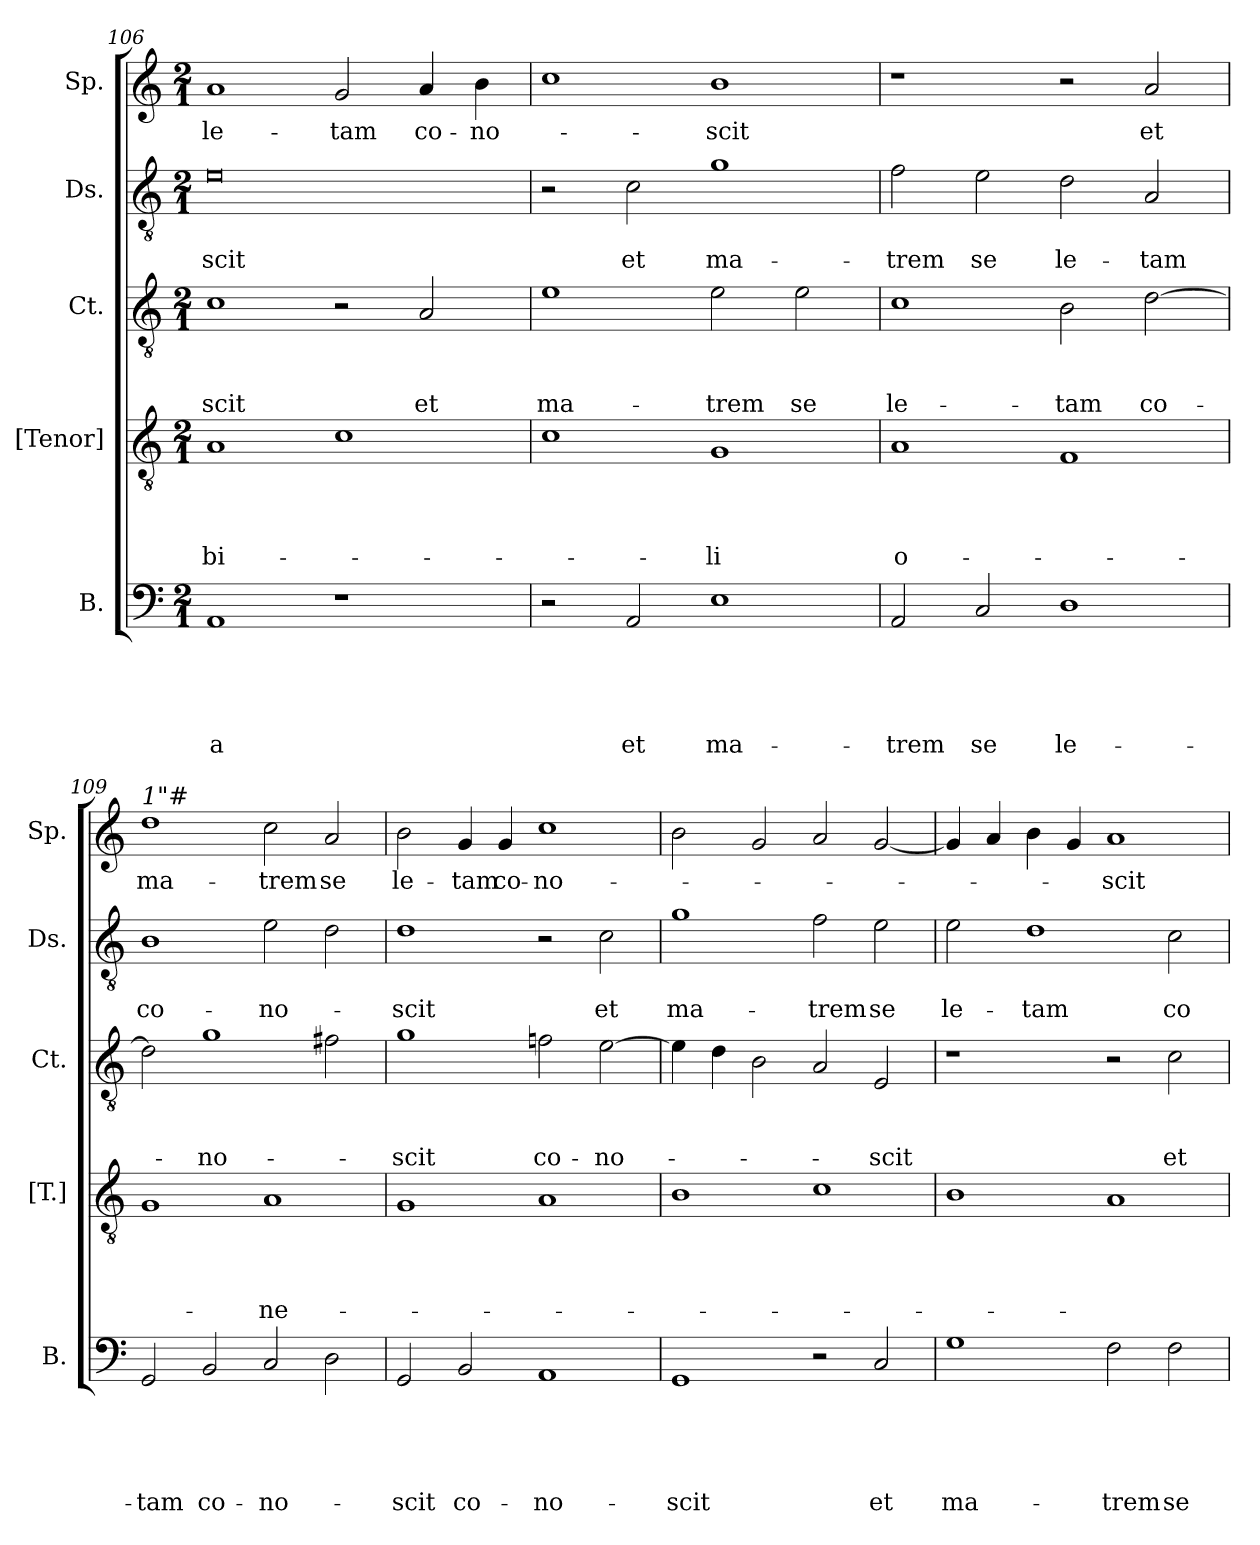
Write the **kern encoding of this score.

**kern	**text	**text	**text	**text	**text	**kern	**text	**text	**text	**text	**kern	**text	**text	**text	**kern	**text	**text	**kern	**text
*part5	*part5	*part5	*part5	*part5	*part5	*part4	*part4	*part4	*part4	*part4	*part3	*part3	*part3	*part3	*part2	*part2	*part2	*part1	*part1
*staff5	*staff5	*staff5	*staff5	*staff5	*staff5	*staff4	*staff4	*staff4	*staff4	*staff4	*staff3	*staff3	*staff3	*staff3	*staff2	*staff2	*staff2	*staff1	*staff1
*I"B.	*	*	*	*	*	*I"[Tenor]	*	*	*	*	*I"Ct.	*	*	*	*I"Ds.	*	*	*I"Sp.	*
*I'B.	*	*	*	*	*	*I'[T.]	*	*	*	*	*I'Ct.	*	*	*	*I'Ds.	*	*	*I'Sp.	*
*clefF4	*	*	*	*	*	*clefGv2	*	*	*	*	*clefGv2	*	*	*	*clefGv2	*	*	*clefG2	*
*k[]	*	*	*	*	*	*k[]	*	*	*	*	*k[]	*	*	*	*k[]	*	*	*k[]	*
*C:	*	*	*	*	*	*C:	*	*	*	*	*C:	*	*	*	*C:	*	*	*C:	*
*M2/1	*	*	*	*	*	*M2/1	*	*	*	*	*M2/1	*	*	*	*M2/1	*	*	*M2/1	*
=106	=106	=106	=106	=106	=106	=106	=106	=106	=106	=106	=106	=106	=106	=106	=106	=106	=106	=106	=106
!	!	!	!	!	!LO:LY:b:rj	!	!	!	!	!LO:LY:b	!	!	!	!LO:LY:b	!	!	!LO:LY:b	!	!LO:LY:b
1AA	.	.	.	.	-a	1A	.	.	.	-bi-	1c	.	.	-scit	0e	.	-scit	1a	le-
!	!	!	!	!	!	!	!	!	!	!	!	!	!	!	!	!	!	!	!LO:LY:b
1r	.	.	.	.	.	1c	.	.	.	.	2r	.	.	.	.	.	.	2g/	-tam
!	!	!	!	!	!	!	!	!	!	!	!	!	!	!LO:LY:b	!	!	!	!	!LO:LY:b
.	.	.	.	.	.	.	.	.	.	.	2A/	.	.	et	.	.	.	4a/	co-
!	!	!	!	!	!	!	!	!	!	!	!	!	!	!	!	!	!	!	!LO:LY:b
.	.	.	.	.	.	.	.	.	.	.	.	.	.	.	.	.	.	4b\	-no-
=107	=107	=107	=107	=107	=107	=107	=107	=107	=107	=107	=107	=107	=107	=107	=107	=107	=107	=107	=107
!	!	!	!	!	!	!	!	!	!	!	!	!	!	!LO:LY:b	!	!	!	!	!
2r	.	.	.	.	.	1c	.	.	.	.	1e	.	.	ma-	2r	.	.	1cc	.
!	!	!	!	!	!LO:LY:b	!	!	!	!	!	!	!	!	!	!	!	!LO:LY:b	!	!
2AA/	.	.	.	.	et	.	.	.	.	.	.	.	.	.	2c\	.	et	.	.
!	!	!	!	!	!LO:LY:b	!	!	!	!	!LO:LY:b	!	!	!	!LO:LY:b	!	!	!LO:LY:b	!	!LO:LY:b
1E	.	.	.	.	ma-	1G	.	.	.	-li	2e\	.	.	-trem	1g	.	ma-	1b	-scit
!	!	!	!	!	!	!	!	!	!	!	!	!	!	!LO:LY:b	!	!	!	!	!
.	.	.	.	.	.	.	.	.	.	.	2e\	.	.	se	.	.	.	.	.
=108	=108	=108	=108	=108	=108	=108	=108	=108	=108	=108	=108	=108	=108	=108	=108	=108	=108	=108	=108
!	!	!	!	!	!LO:LY:b	!	!	!	!	!LO:LY:b	!	!	!	!LO:LY:b	!	!	!LO:LY:b	!	!
2AA/	.	.	.	.	-trem	1A	.	.	.	o-	1c	.	.	le-	2f\	.	-trem	1r	.
!	!	!	!	!	!LO:LY:b	!	!	!	!	!	!	!	!	!	!	!	!LO:LY:b	!	!
2C/	.	.	.	.	se	.	.	.	.	.	.	.	.	.	2e\	.	se	.	.
!	!	!	!	!	!LO:LY:b	!	!	!	!	!	!	!	!	!LO:LY:b	!	!	!LO:LY:b	!	!
1D	.	.	.	.	le-	1F	.	.	.	.	2B\	.	.	-tam	2d\	.	le-	2r	.
!	!	!	!	!	!	!	!	!	!	!	!	!	!	!LO:LY:b	!	!	!LO:LY:b	!	!LO:LY:b
.	.	.	.	.	.	.	.	.	.	.	[<2d\	.	.	co-	2A/	.	-tam	2a/	et
!!LO:LB:g=z
=109	=109	=109	=109	=109	=109	=109	=109	=109	=109	=109	=109	=109	=109	=109	=109	=109	=109	=109	=109
!	!	!	!	!	!	!	!	!	!	!	!	!	!	!	!	!	!	!LO:TX:a:i:t=1"#	!
!	!	!	!	!	!LO:LY:b	!	!	!	!	!	!	!	!	!	!	!	!LO:LY:b	!	!LO:LY:b
2GG/	.	.	.	.	-tam	1G	.	.	.	.	2d\]	.	.	.	1B	.	co-	1dd	ma-
!	!	!	!	!	!LO:LY:b	!	!	!	!	!	!	!	!	!LO:LY:b	!	!	!	!	!
2BB/	.	.	.	.	co-	.	.	.	.	.	1g	.	.	-no-	.	.	.	.	.
!	!	!	!	!	!LO:LY:b	!	!	!	!	!LO:LY:b	!	!	!	!	!	!	!LO:LY:b	!	!LO:LY:b
2C/	.	.	.	.	-no-	1A	.	.	.	-ne-	.	.	.	.	2e\	.	-no-	2cc\	-trem
!	!	!	!	!	!	!	!	!	!	!	!	!	!	!	!	!	!	!	!LO:LY:b
2D\	.	.	.	.	.	.	.	.	.	.	2f#X\	.	.	.	2d\	.	.	2a/	se
=110	=110	=110	=110	=110	=110	=110	=110	=110	=110	=110	=110	=110	=110	=110	=110	=110	=110	=110	=110
!	!	!	!	!	!LO:LY:b	!	!	!	!	!	!	!	!	!LO:LY:b	!	!	!LO:LY:b	!	!LO:LY:b
2GG/	.	.	.	.	-scit	1G	.	.	.	.	1g	.	.	-scit	1d	.	-scit	2b\	le-
!	!	!	!	!	!LO:LY:b	!	!	!	!	!	!	!	!	!	!	!	!	!	!LO:LY:b
2BB/	.	.	.	.	co-	.	.	.	.	.	.	.	.	.	.	.	.	4g/	-tam
!	!	!	!	!	!	!	!	!	!	!	!	!	!	!	!	!	!	!	!LO:LY:b
.	.	.	.	.	.	.	.	.	.	.	.	.	.	.	.	.	.	4g/	co-
!	!	!	!	!	!LO:LY:b	!	!	!	!	!	!	!	!	!LO:LY:b	!	!	!	!	!LO:LY:b
1AA	.	.	.	.	-no-	1A	.	.	.	.	2fn\	.	.	co-	2r	.	.	1cc	-no-
!	!	!	!	!	!	!	!	!	!	!	!	!	!	!LO:LY:b	!	!	!LO:LY:b	!	!
.	.	.	.	.	.	.	.	.	.	.	[>2e\	.	.	-no-	2c\	.	et	.	.
=111	=111	=111	=111	=111	=111	=111	=111	=111	=111	=111	=111	=111	=111	=111	=111	=111	=111	=111	=111
!	!	!	!	!	!LO:LY:b	!	!	!	!	!	!	!	!	!	!	!	!LO:LY:b	!	!
1GG	.	.	.	.	-scit	1B	.	.	.	.	4e\]	.	.	.	1g	.	ma-	2b\	.
.	.	.	.	.	.	.	.	.	.	.	4d\	.	.	.	.	.	.	.	.
.	.	.	.	.	.	.	.	.	.	.	2B\	.	.	.	.	.	.	2g/	.
!	!	!	!	!	!	!	!	!	!	!	!	!	!	!	!	!	!LO:LY:b	!	!
2r	.	.	.	.	.	1c	.	.	.	.	2A/	.	.	.	2f\	.	-trem	2a/	.
!	!	!	!	!	!LO:LY:b	!	!	!	!	!	!	!	!	!LO:LY:b	!	!	!LO:LY:b	!	!
2C/	.	.	.	.	et	.	.	.	.	.	2E/	.	.	-scit	2e\	.	se	[<2g/	.
=112	=112	=112	=112	=112	=112	=112	=112	=112	=112	=112	=112	=112	=112	=112	=112	=112	=112	=112	=112
!	!	!	!	!	!LO:LY:b	!	!	!	!	!	!	!	!	!	!	!	!LO:LY:b	!	!
1G	.	.	.	.	ma-	1B	.	.	.	.	1r	.	.	.	2e\	.	le-	4g/]	.
.	.	.	.	.	.	.	.	.	.	.	.	.	.	.	.	.	.	4a/	.
!	!	!	!	!	!	!	!	!	!	!	!	!	!	!	!	!	!LO:LY:b	!	!
.	.	.	.	.	.	.	.	.	.	.	.	.	.	.	1d	.	-tam	4b\	.
.	.	.	.	.	.	.	.	.	.	.	.	.	.	.	.	.	.	4g/	.
!	!	!	!	!	!LO:LY:b	!	!	!	!	!	!	!	!	!	!	!	!	!	!LO:LY:b
2F\	.	.	.	.	-trem	1A	.	.	.	.	2r	.	.	.	.	.	.	1a	-scit
!	!	!	!	!	!LO:LY:b	!	!	!	!	!	!	!	!	!LO:LY:b	!	!	!LO:LY:b	!	!
2F\	.	.	.	.	se	.	.	.	.	.	2c\	.	.	et	2c\	.	co-	.	.
=	=	=	=	=	=	=	=	=	=	=	=	=	=	=	=	=	=	=	=
*-	*-	*-	*-	*-	*-	*-	*-	*-	*-	*-	*-	*-	*-	*-	*-	*-	*-	*-	*-
